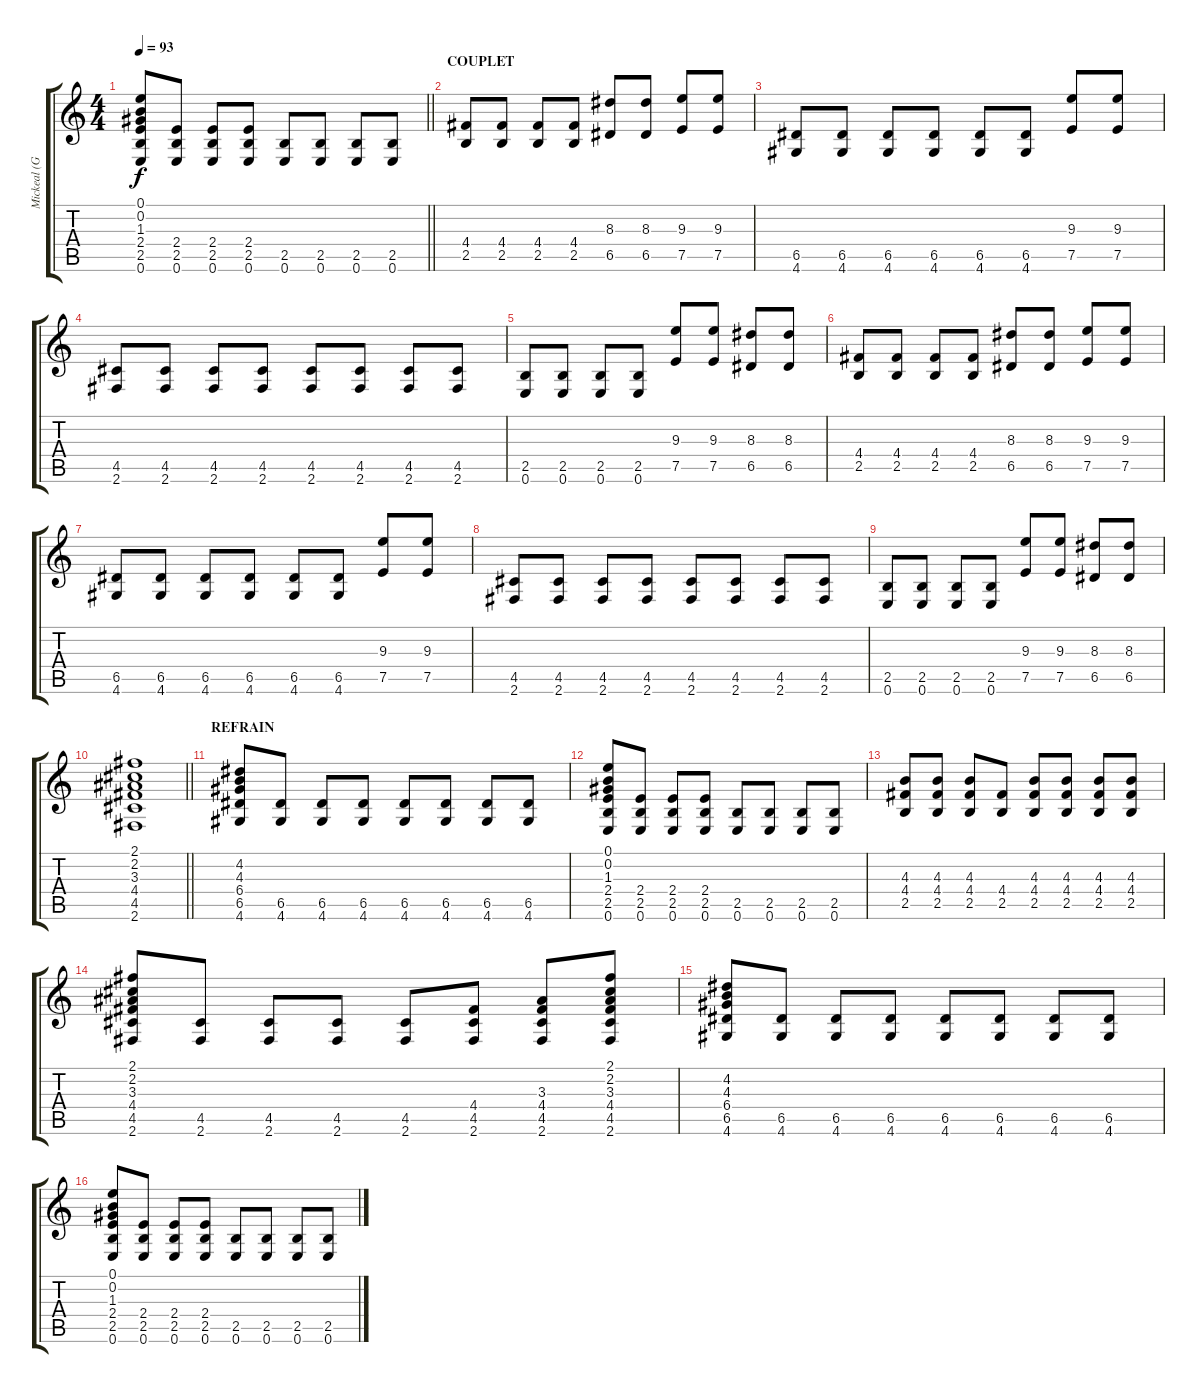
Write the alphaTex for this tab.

\track ("Mickeal (Guitar_01)" "Mickeal (G") {instrument acousticguitarsteel}
\staff {score tabs}
\tuning (E4 B3 G3 D3 A2 E2) {hide}
\ts (4 4)
\tempo 93
\clef g2
\barLineRight lightlight
\ks c
(0.1 0.2 1.3 2.4 2.5 0.6).8{dy f} (2.4 2.5 0.6).8 (2.4 2.5 0.6).8 (2.4 2.5 0.6).8 (2.5 0.6).8 (2.5 0.6).8 (2.5 0.6).8 (2.5 0.6).8 |
\section ("" "COUPLET")
(4.4 2.5).8 (4.4 2.5).8 (4.4 2.5).8 (4.4 2.5).8 (8.3 6.5).8 (8.3 6.5).8 (9.3 7.5).8 (9.3 7.5).8 |
(6.5 4.6).8 (6.5 4.6).8 (6.5 4.6).8 (6.5 4.6).8 (6.5 4.6).8 (6.5 4.6).8 (9.3 7.5).8 (9.3 7.5).8 |
(4.5 2.6).8 (4.5 2.6).8 (4.5 2.6).8 (4.5 2.6).8 (4.5 2.6).8 (4.5 2.6).8 (4.5 2.6).8 (4.5 2.6).8 |
(2.5 0.6).8 (2.5 0.6).8 (2.5 0.6).8 (2.5 0.6).8 (9.3 7.5).8 (9.3 7.5).8 (8.3 6.5).8 (8.3 6.5).8 |
(4.4 2.5).8 (4.4 2.5).8 (4.4 2.5).8 (4.4 2.5).8 (8.3 6.5).8 (8.3 6.5).8 (9.3 7.5).8 (9.3 7.5).8 |
(6.5 4.6).8 (6.5 4.6).8 (6.5 4.6).8 (6.5 4.6).8 (6.5 4.6).8 (6.5 4.6).8 (9.3 7.5).8 (9.3 7.5).8 |
(4.5 2.6).8 (4.5 2.6).8 (4.5 2.6).8 (4.5 2.6).8 (4.5 2.6).8 (4.5 2.6).8 (4.5 2.6).8 (4.5 2.6).8 |
(2.5 0.6).8 (2.5 0.6).8 (2.5 0.6).8 (2.5 0.6).8 (9.3 7.5).8 (9.3 7.5).8 (8.3 6.5).8 (8.3 6.5).8 |
\barLineRight lightlight
(2.1 2.2 3.3 4.4 4.5 2.6).1 |
\section ("" "REFRAIN")
(4.2 4.3 6.4 6.5 4.6).8 (6.5 4.6).8 (6.5 4.6).8 (6.5 4.6).8 (6.5 4.6).8 (6.5 4.6).8 (6.5 4.6).8 (6.5 4.6).8 |
(0.1 0.2 1.3 2.4 2.5 0.6).8 (2.4 2.5 0.6).8 (2.4 2.5 0.6).8 (2.4 2.5 0.6).8 (2.5 0.6).8 (2.5 0.6).8 (2.5 0.6).8 (2.5 0.6).8 |
(4.3 4.4 2.5).8 (4.3 4.4 2.5).8 (4.3 4.4 2.5).8 (4.4 2.5).8 (4.3 4.4 2.5).8 (4.3 4.4 2.5).8 (4.3 4.4 2.5).8 (4.3 4.4 2.5).8 |
(2.1 2.2 3.3 4.4 4.5 2.6).8 (4.5 2.6).8 (4.5 2.6).8 (4.5 2.6).8 (4.5 2.6).8 (4.4 4.5 2.6).8 (3.3 4.4 4.5 2.6).8 (2.1 2.2 3.3 4.4 4.5 2.6).8 |
(4.2 4.3 6.4 6.5 4.6).8 (6.5 4.6).8 (6.5 4.6).8 (6.5 4.6).8 (6.5 4.6).8 (6.5 4.6).8 (6.5 4.6).8 (6.5 4.6).8 |
(0.1 0.2 1.3 2.4 2.5 0.6).8 (2.4 2.5 0.6).8 (2.4 2.5 0.6).8 (2.4 2.5 0.6).8 (2.5 0.6).8 (2.5 0.6).8 (2.5 0.6).8 (2.5 0.6).8
